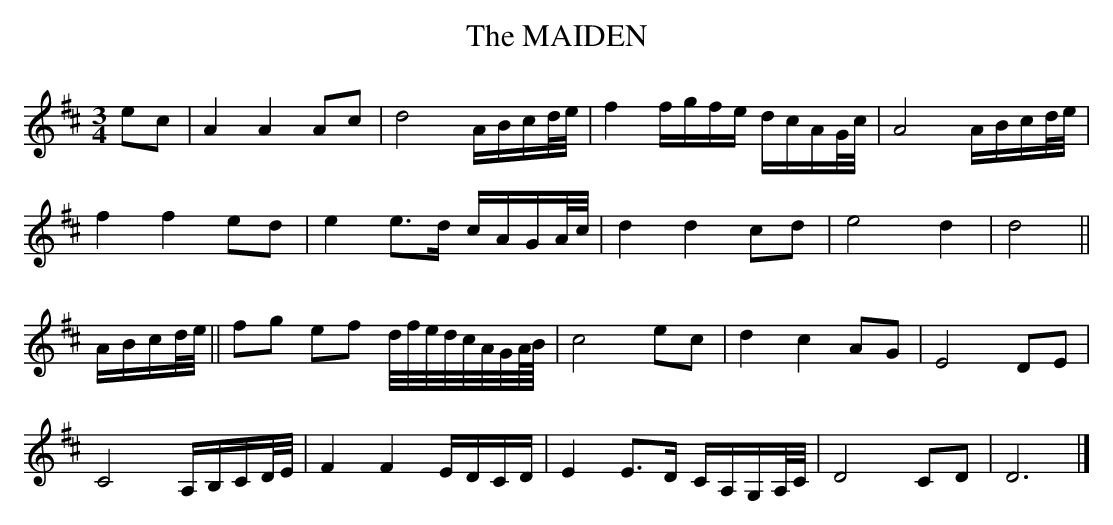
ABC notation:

X:1
T:MAIDEN, The
Y:"slow"
not really capable of being notated.
M:3/4
L:1/8
K:D
ec|A2 A2 Ac|d4 A/B/c/d//e//|f2 f/g/f/e/ d/c/A/G//c//|\
A4 A/B/c/d//e//|
f2 f2 ed|e2 e>d c/A/G/A//c//|d2 d2 cd|e4 d2|d4||
A/B/c/d//e//||fg ef d//f//e//d//c//A//G//A///B///|\
c4 ec|d2 c2 AG|E4 DE|
C4 A,/B,/C/D//E//|F2 F2 E/D/C/D/|E2 E>D C/A,/G,/A,//C//|\
D4 CD|D6|]
